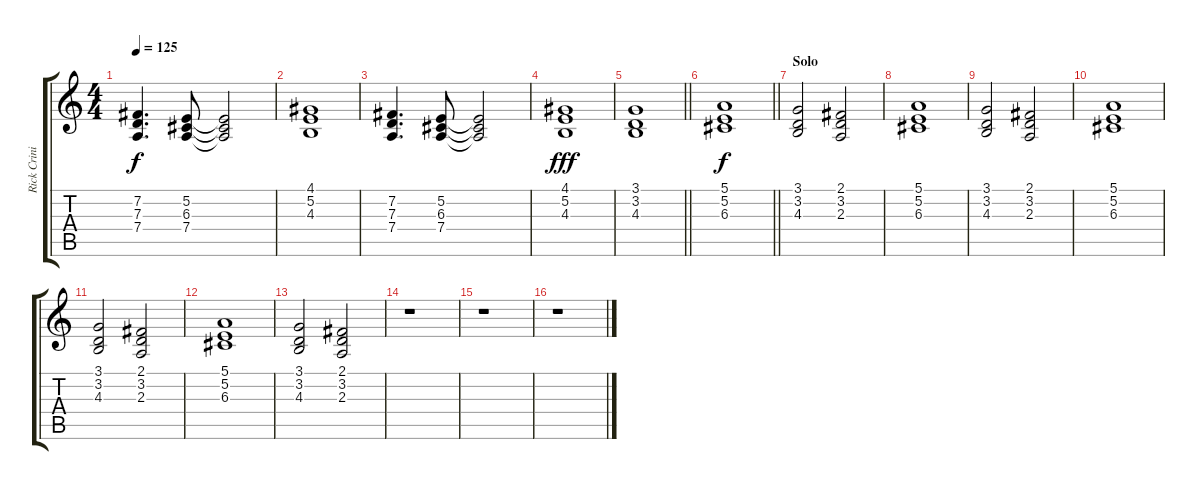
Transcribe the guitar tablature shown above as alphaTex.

\track ("Rick Criniti - Keyboards" "Rick Crini") {instrument lead2sawtooth}
\staff {score tabs}
\tuning (E4 B3 G3 D3 A2 E2) {hide}
\ts (4 4)
\tempo 125
\clef g2
\ks c
(7.2 7.3 7.4).4{d dy f} (5.2 6.3 7.4).8 (5.2{t} 6.3{t} 7.4{t}).2 |
(4.1 5.2 4.3).1 |
(7.2 7.3 7.4).4{d} (5.2 6.3 7.4).8 (5.2{t} 6.3{t} 7.4{t}).2 |
(4.1 5.2 4.3).1{dy fff} |
\barLineRight lightlight
(3.1 3.2 4.3).1 |
\section ("" "")
\barLineRight lightlight
(5.1 5.2 6.3).1{dy f} |
\section ("" "Solo")
(3.1 3.2 4.3).2 (2.1 3.2 2.3).2 |
(5.1 5.2 6.3).1 |
(3.1 3.2 4.3).2 (2.1 3.2 2.3).2 |
(5.1 5.2 6.3).1 |
(3.1 3.2 4.3).2 (2.1 3.2 2.3).2 |
(5.1 5.2 6.3).1 |
(3.1 3.2 4.3).2 (2.1 3.2 2.3).2 |
r.1 |
r.1 |
r.1
